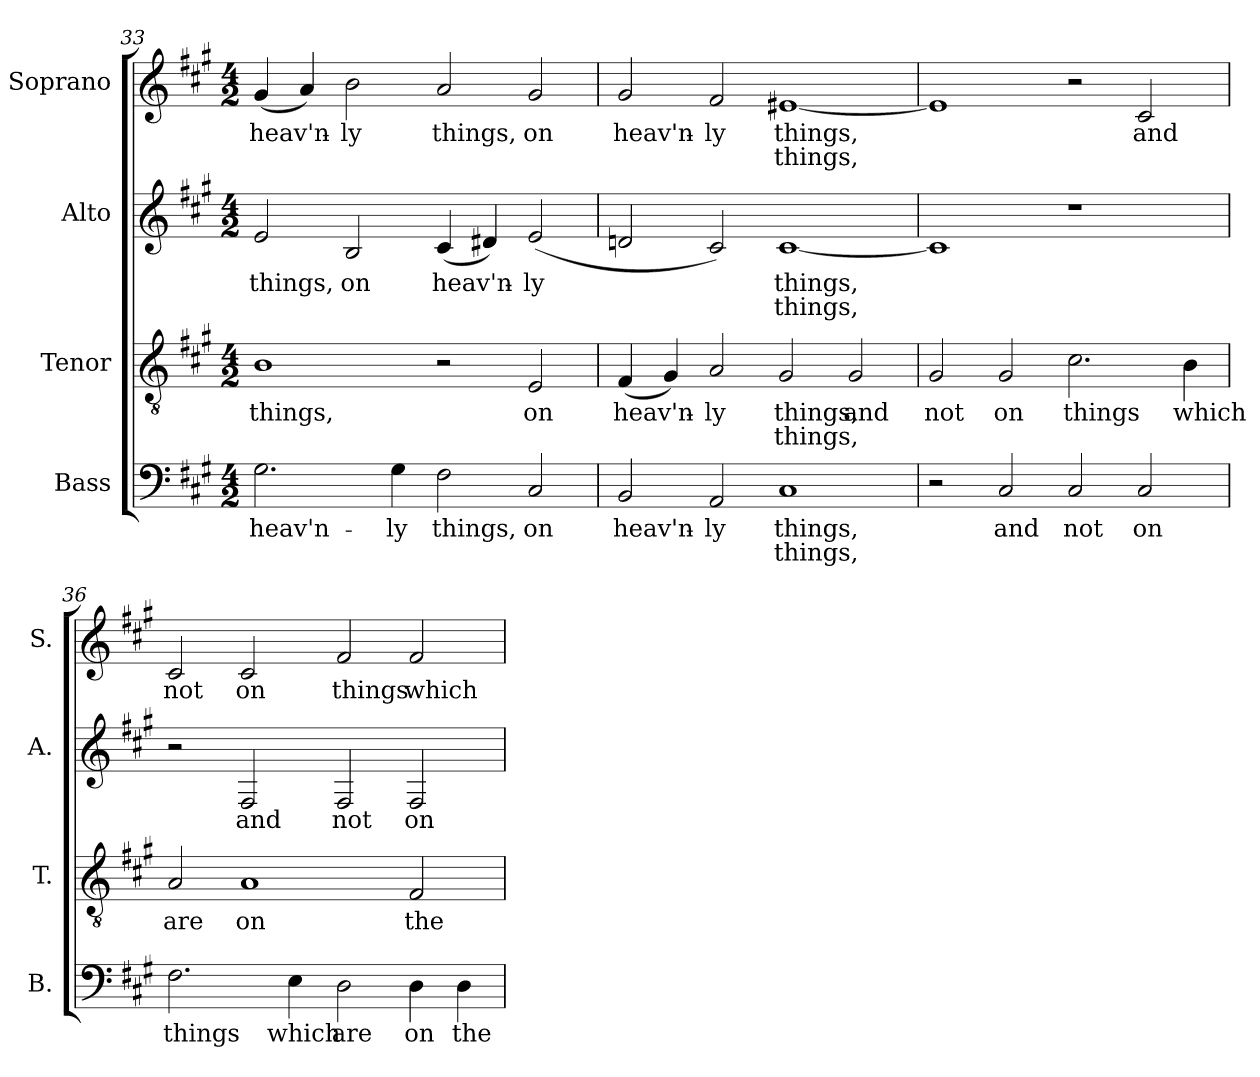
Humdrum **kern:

**kern	**text	**text	**kern	**text	**text	**kern	**text	**text	**kern	**text	**text
*part4	*part4	*part4	*part3	*part3	*part3	*part2	*part2	*part2	*part1	*part1	*part1
*staff4	*staff4	*staff4	*staff3	*staff3	*staff3	*staff2	*staff2	*staff2	*staff1	*staff1	*staff1
*I"Bass	*	*	*I"Tenor	*	*	*I"Alto	*	*	*I"Soprano	*	*
*I'B.	*	*	*I'T.	*	*	*I'A.	*	*	*I'S.	*	*
*clefF4	*	*	*clefGv2	*	*	*clefG2	*	*	*clefG2	*	*
*	*	*	*ITrd7c12	*	*	*	*	*	*	*	*
*k[f#c#g#]	*	*	*k[f#c#g#]	*	*	*k[f#c#g#]	*	*	*k[f#c#g#]	*	*
*A:	*	*	*A:	*	*	*A:	*	*	*A:	*	*
*M4/2	*	*	*M4/2	*	*	*M4/2	*	*	*M4/2	*	*
=33	=33	=33	=33	=33	=33	=33	=33	=33	=33	=33	=33
!	!LO:LY:b:color=#000000	!	!	!	!	!	!	!	!	!	!
!	!	!	!	!LO:LY:b:color=#000000	!	!	!	!	!	!	!
!	!	!	!	!	!	!	!LO:LY:b:color=#000000	!	!	!	!
!	!	!	!	!	!	!	!	!	!	!LO:LY:b:color=#000000	!
2.G#i\	heav'n-	.	1BBi	things,	.	2ei/	things,	.	(4g#i/	heav'n-	.
.	.	.	.	.	.	.	.	.	4ai/)	.	.
!	!	!	!	!	!	!	!LO:LY:b:color=#000000	!	!	!	!
!	!	!	!	!	!	!	!	!	!	!LO:LY:b:color=#000000	!
.	.	.	.	.	.	2Bi/	on	.	2bi\	-ly	.
!	!LO:LY:b:color=#000000	!	!	!	!	!	!	!	!	!	!
4G#i\	-ly	.	.	.	.	.	.	.	.	.	.
!	!LO:LY:b:color=#000000	!	!	!	!	!	!	!	!	!	!
!	!	!	!	!	!	!	!LO:LY:b:color=#000000	!	!	!	!
!	!	!	!	!	!	!	!	!	!	!LO:LY:b:color=#000000	!
2F#i\	things,	.	2r	.	.	(4c#i/	heav'n-	.	2ai/	things,	.
.	.	.	.	.	.	4d#Xi/)	.	.	.	.	.
!	!LO:LY:b:color=#000000	!	!	!	!	!	!	!	!	!	!
!	!	!	!	!LO:LY:b:color=#000000	!	!	!	!	!	!	!
!	!	!	!	!	!	!	!LO:LY:b:color=#000000	!	!	!	!
!	!	!	!	!	!	!	!	!	!	!LO:LY:b:color=#000000	!
2C#i/	on	.	2EEi/	on	.	(2ei/	-ly	.	2g#i/	on	.
!!LO:LB:g=z
=34	=34	=34	=34	=34	=34	=34	=34	=34	=34	=34	=34
!	!LO:LY:b:color=#000000	!	!	!	!	!	!	!	!	!	!
!	!	!	!	!LO:LY:b:color=#000000	!	!	!	!	!	!	!
!	!	!	!	!	!	!	!	!	!	!LO:LY:b:color=#000000	!
2BBi/	heav'n-	.	(4FF#i/	heav'n-	.	2dni/	.	.	2g#i/	heav'n-	.
.	.	.	4GG#i/)	.	.	.	.	.	.	.	.
!	!LO:LY:b:color=#000000	!	!	!	!	!	!	!	!	!	!
!	!	!	!	!LO:LY:b:color=#000000	!	!	!	!	!	!	!
!	!	!	!	!	!	!	!	!	!	!LO:LY:b:color=#000000	!
2AAi/	-ly	.	2AAi/	-ly	.	2c#i/)	.	.	2f#i/	-ly	.
!	!LO:LY:b:color=#000000	!LO:LY:b:color=#000000	!	!	!	!	!	!	!	!	!
!	!	!	!	!LO:LY:b:color=#000000	!LO:LY:b:color=#000000	!	!	!	!	!	!
!	!	!	!	!	!	!	!LO:LY:b:color=#000000	!LO:LY:b:color=#000000	!	!	!
!	!	!	!	!	!	!	!	!	!	!LO:LY:b:color=#000000	!LO:LY:b:color=#000000
1C#i	things,	things,	2GG#i/	things,	things,	[1c#i	things,	things,	[1e#Xi	things,	things,
!	!	!	!	!LO:LY:b:color=#000000	!	!	!	!	!	!	!
.	.	.	2GG#i/	and	.	.	.	.	.	.	.
=35	=35	=35	=35	=35	=35	=35	=35	=35	=35	=35	=35
!	!	!	!	!LO:LY:b:color=#000000	!	!	!	!	!	!	!
2r	.	.	2GG#i/	not	.	1c#i]	.	.	1e#i]	.	.
!	!LO:LY:b:color=#000000	!	!	!	!	!	!	!	!	!	!
!	!	!	!	!LO:LY:b:color=#000000	!	!	!	!	!	!	!
2C#i/	and	.	2GG#i/	on	.	.	.	.	.	.	.
!	!LO:LY:b:color=#000000	!	!	!	!	!	!	!	!	!	!
!	!	!	!	!LO:LY:b:color=#000000	!	!	!	!	!	!	!
2C#i/	not	.	2.C#i\	things	.	1r	.	.	2r	.	.
!	!LO:LY:b:color=#000000	!	!	!	!	!	!	!	!	!	!
!	!	!	!	!	!	!	!	!	!	!LO:LY:b:color=#000000	!
2C#i/	on	.	.	.	.	.	.	.	2c#i/	and	.
!	!	!	!	!LO:LY:b:color=#000000	!	!	!	!	!	!	!
.	.	.	4BBi\	which	.	.	.	.	.	.	.
=36	=36	=36	=36	=36	=36	=36	=36	=36	=36	=36	=36
!	!LO:LY:b:color=#000000	!	!	!	!	!	!	!	!	!	!
!	!	!	!	!LO:LY:b:color=#000000	!	!	!	!	!	!	!
!	!	!	!	!	!	!	!	!	!	!LO:LY:b:color=#000000	!
2.F#i\	things	.	2AAi/	are	.	2r	.	.	2c#i/	not	.
!	!	!	!	!LO:LY:b:color=#000000	!	!	!	!	!	!	!
!	!	!	!	!	!	!	!LO:LY:b:color=#000000	!	!	!	!
!	!	!	!	!	!	!	!	!	!	!LO:LY:b:color=#000000	!
.	.	.	1AAi	on	.	2F#i/	and	.	2c#i/	on	.
!	!LO:LY:b:color=#000000	!	!	!	!	!	!	!	!	!	!
4Ei\	which	.	.	.	.	.	.	.	.	.	.
!	!LO:LY:b:color=#000000	!	!	!	!	!	!	!	!	!	!
!	!	!	!	!	!	!	!LO:LY:b:color=#000000	!	!	!	!
!	!	!	!	!	!	!	!	!	!	!LO:LY:b:color=#000000	!
2Di\	are	.	.	.	.	2F#i/	not	.	2f#i/	things	.
!	!LO:LY:b:color=#000000	!	!	!	!	!	!	!	!	!	!
!	!	!	!	!LO:LY:b:color=#000000	!	!	!	!	!	!	!
!	!	!	!	!	!	!	!LO:LY:b:color=#000000	!	!	!	!
!	!	!	!	!	!	!	!	!	!	!LO:LY:b:color=#000000	!
4Di\	on	.	2FF#i/	the	.	2F#i/	on	.	2f#i/	which	.
!	!LO:LY:b:color=#000000	!	!	!	!	!	!	!	!	!	!
4Di\	the	.	.	.	.	.	.	.	.	.	.
=	=	=	=	=	=	=	=	=	=	=	=
*-	*-	*-	*-	*-	*-	*-	*-	*-	*-	*-	*-
